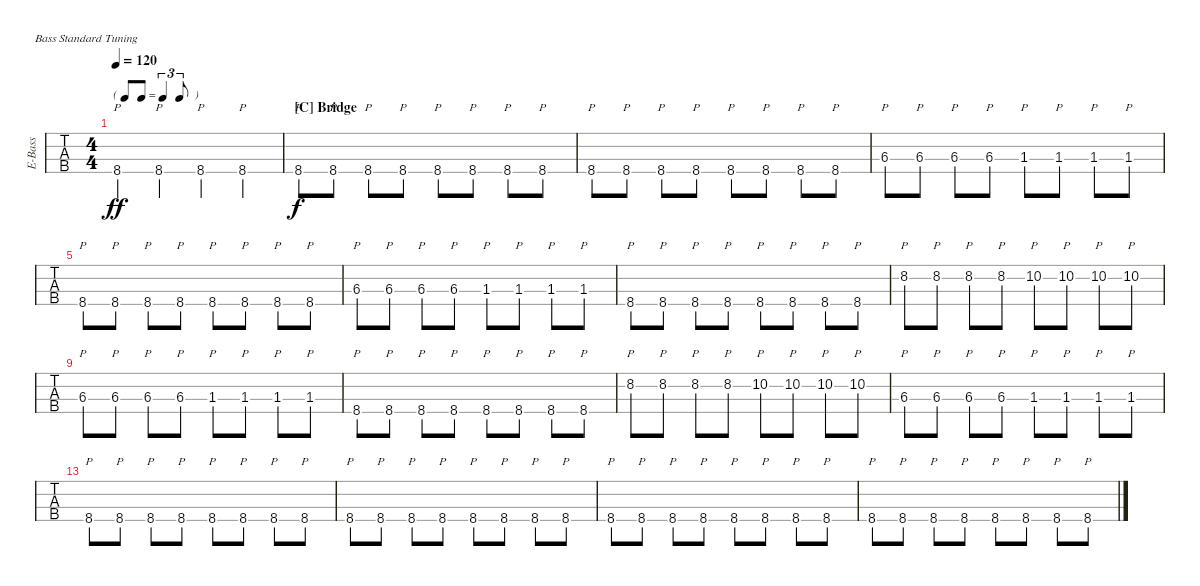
\bracketExtendMode nobrackets
\otherSystemsTrackNameOrientation horizontal
\defaultBarNumberDisplay FirstOfSystem
\track ("Bass" "E-Bass") {instrument electricbassfinger}
\staff {tabs}
\tuning (G2 D2 A1 E1)
\ts (4 4)
\tf triplet8th
\tempo 120
\clef f4
\ks cminor
8.4.4{p dy ff} 8.4.4{p} 8.4.4{p} 8.4.4{p} |
\section ("C" "Bridge")
8.4{ac}.8{p dy f} 8.4{ac}.8{p} 8.4{ac}.8{p} 8.4{ac}.8{p} 8.4{ac}.8{p} 8.4{ac}.8{p} 8.4{ac}.8{p} 8.4{ac}.8{p} |
8.4{ac}.8{p} 8.4{ac}.8{p} 8.4{ac}.8{p} 8.4{ac}.8{p} 8.4{ac}.8{p} 8.4{ac}.8{p} 8.4{ac}.8{p} 8.4{ac}.8{p} |
6.3{ac}.8{p} 6.3{ac}.8{p} 6.3{ac}.8{p} 6.3{ac}.8{p} 1.3{ac}.8{p} 1.3{ac}.8{p} 1.3{ac}.8{p} 1.3{ac}.8{p} |
8.4{ac}.8{p} 8.4{ac}.8{p} 8.4{ac}.8{p} 8.4{ac}.8{p} 8.4{ac}.8{p} 8.4{ac}.8{p} 8.4{ac}.8{p} 8.4{ac}.8{p} |
6.3{ac}.8{p} 6.3{ac}.8{p} 6.3{ac}.8{p} 6.3{ac}.8{p} 1.3{ac}.8{p} 1.3{ac}.8{p} 1.3{ac}.8{p} 1.3{ac}.8{p} |
8.4{ac}.8{p} 8.4{ac}.8{p} 8.4{ac}.8{p} 8.4{ac}.8{p} 8.4{ac}.8{p} 8.4{ac}.8{p} 8.4{ac}.8{p} 8.4{ac}.8{p} |
8.2{ac}.8{p} 8.2{ac}.8{p} 8.2{ac}.8{p} 8.2{ac}.8{p} 10.2{ac}.8{p} 10.2{ac}.8{p} 10.2{ac}.8{p} 10.2{ac}.8{p} |
6.3{ac}.8{p} 6.3{ac}.8{p} 6.3{ac}.8{p} 6.3{ac}.8{p} 1.3{ac}.8{p} 1.3{ac}.8{p} 1.3{ac}.8{p} 1.3{ac}.8{p} |
8.4{ac}.8{p} 8.4{ac}.8{p} 8.4{ac}.8{p} 8.4{ac}.8{p} 8.4{ac}.8{p} 8.4{ac}.8{p} 8.4{ac}.8{p} 8.4{ac}.8{p} |
8.2{ac}.8{p} 8.2{ac}.8{p} 8.2{ac}.8{p} 8.2{ac}.8{p} 10.2{ac}.8{p} 10.2{ac}.8{p} 10.2{ac}.8{p} 10.2{ac}.8{p} |
6.3{ac}.8{p} 6.3{ac}.8{p} 6.3{ac}.8{p} 6.3{ac}.8{p} 1.3{ac}.8{p} 1.3{ac}.8{p} 1.3{ac}.8{p} 1.3{ac}.8{p} |
8.4{ac}.8{p} 8.4{ac}.8{p} 8.4{ac}.8{p} 8.4{ac}.8{p} 8.4{ac}.8{p} 8.4{ac}.8{p} 8.4{ac}.8{p} 8.4{ac}.8{p} |
8.4{ac}.8{p} 8.4{ac}.8{p} 8.4{ac}.8{p} 8.4{ac}.8{p} 8.4{ac}.8{p} 8.4{ac}.8{p} 8.4{ac}.8{p} 8.4{ac}.8{p} |
8.4{ac}.8{p} 8.4{ac}.8{p} 8.4{ac}.8{p} 8.4{ac}.8{p} 8.4{ac}.8{p} 8.4{ac}.8{p} 8.4{ac}.8{p} 8.4{ac}.8{p} |
8.4{ac}.8{p} 8.4{ac}.8{p} 8.4{ac}.8{p} 8.4{ac}.8{p} 8.4{ac}.8{p} 8.4{ac}.8{p} 8.4{ac}.8{p} 8.4{ac}.8{p}
